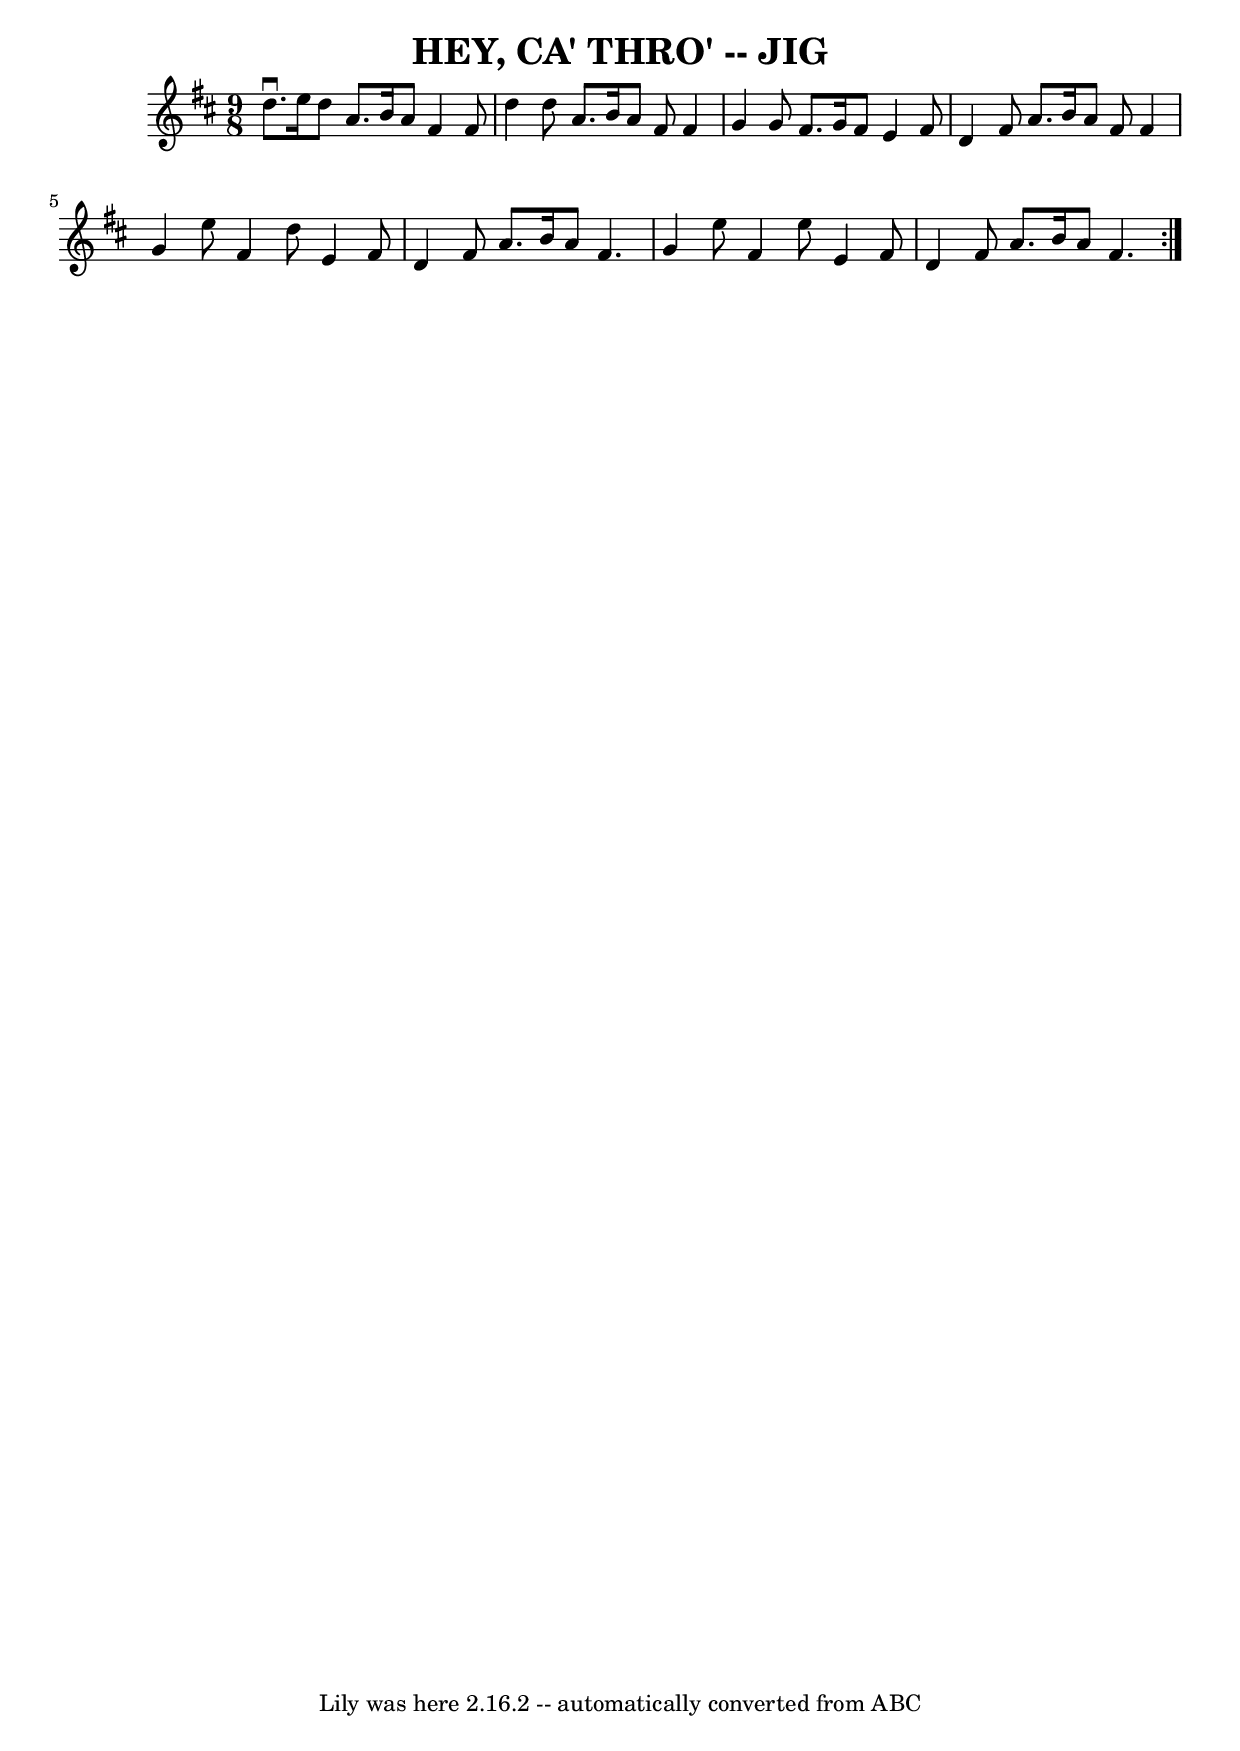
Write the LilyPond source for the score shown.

\version "2.7.40"
\header {
	book = "Ryan's Mammoth Collection of Fiddle Tunes"
	crossRefNumber = "1"
	footnotes = ""
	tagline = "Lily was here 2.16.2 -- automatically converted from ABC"
	title = "HEY, CA' THRO' -- JIG"
}
voicedefault =  {
\set Score.defaultBarType = "empty"

\repeat volta 2 {
\time 9/8 \key d \major   d''8. ^\downbow   e''16    d''8    a'8.    b'16    
a'8    fis'4    fis'8    |
   d''4    d''8    a'8.    b'16    a'8    
fis'8    fis'4    |
   g'4    g'8    fis'8.    g'16    fis'8    e'4    
fis'8    |
   d'4    fis'8    a'8.    b'16    a'8    fis'8    fis'4       
 |
   g'4    e''8    fis'4    d''8    e'4    fis'8    |
   d'4    
fis'8    a'8.    b'16    a'8    fis'4.    |
   g'4    e''8    fis'4    
e''8    e'4    fis'8    |
   d'4    fis'8    a'8.    b'16    a'8    
fis'4.    }   
}

\score{
    <<

	\context Staff="default"
	{
	    \voicedefault 
	}

    >>
	\layout {
	}
	\midi {}
}
